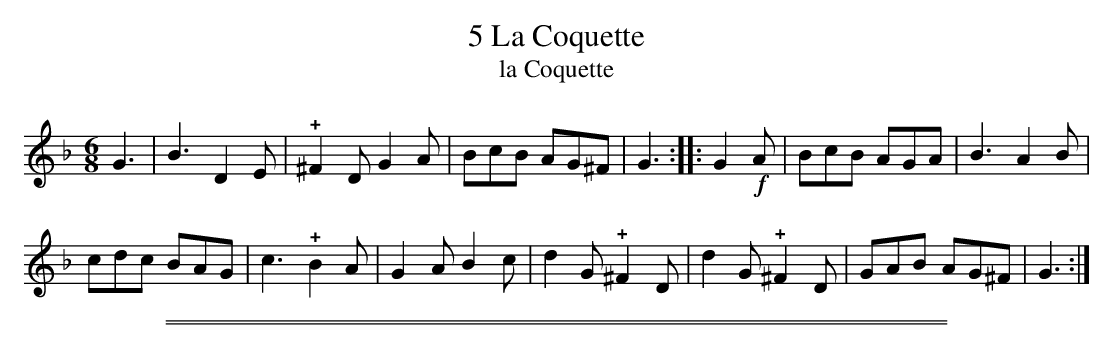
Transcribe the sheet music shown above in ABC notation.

X:1
T: 5 La Coquette
T: la Coquette
M: 6/8
L: 1/8
K: Gdor
G3 |\
B3 D2E | !+!^F2D G2A | BcB AG^F | G3 :|\
|: G2!f!A |\
BcB AGA | B3 A2B |
cdc BAG | c3 !+!B2A |\
G2A B2c | d2G !+!^F2D | d2G !+!^F2D | GAB AG^F |\
G3 :|
